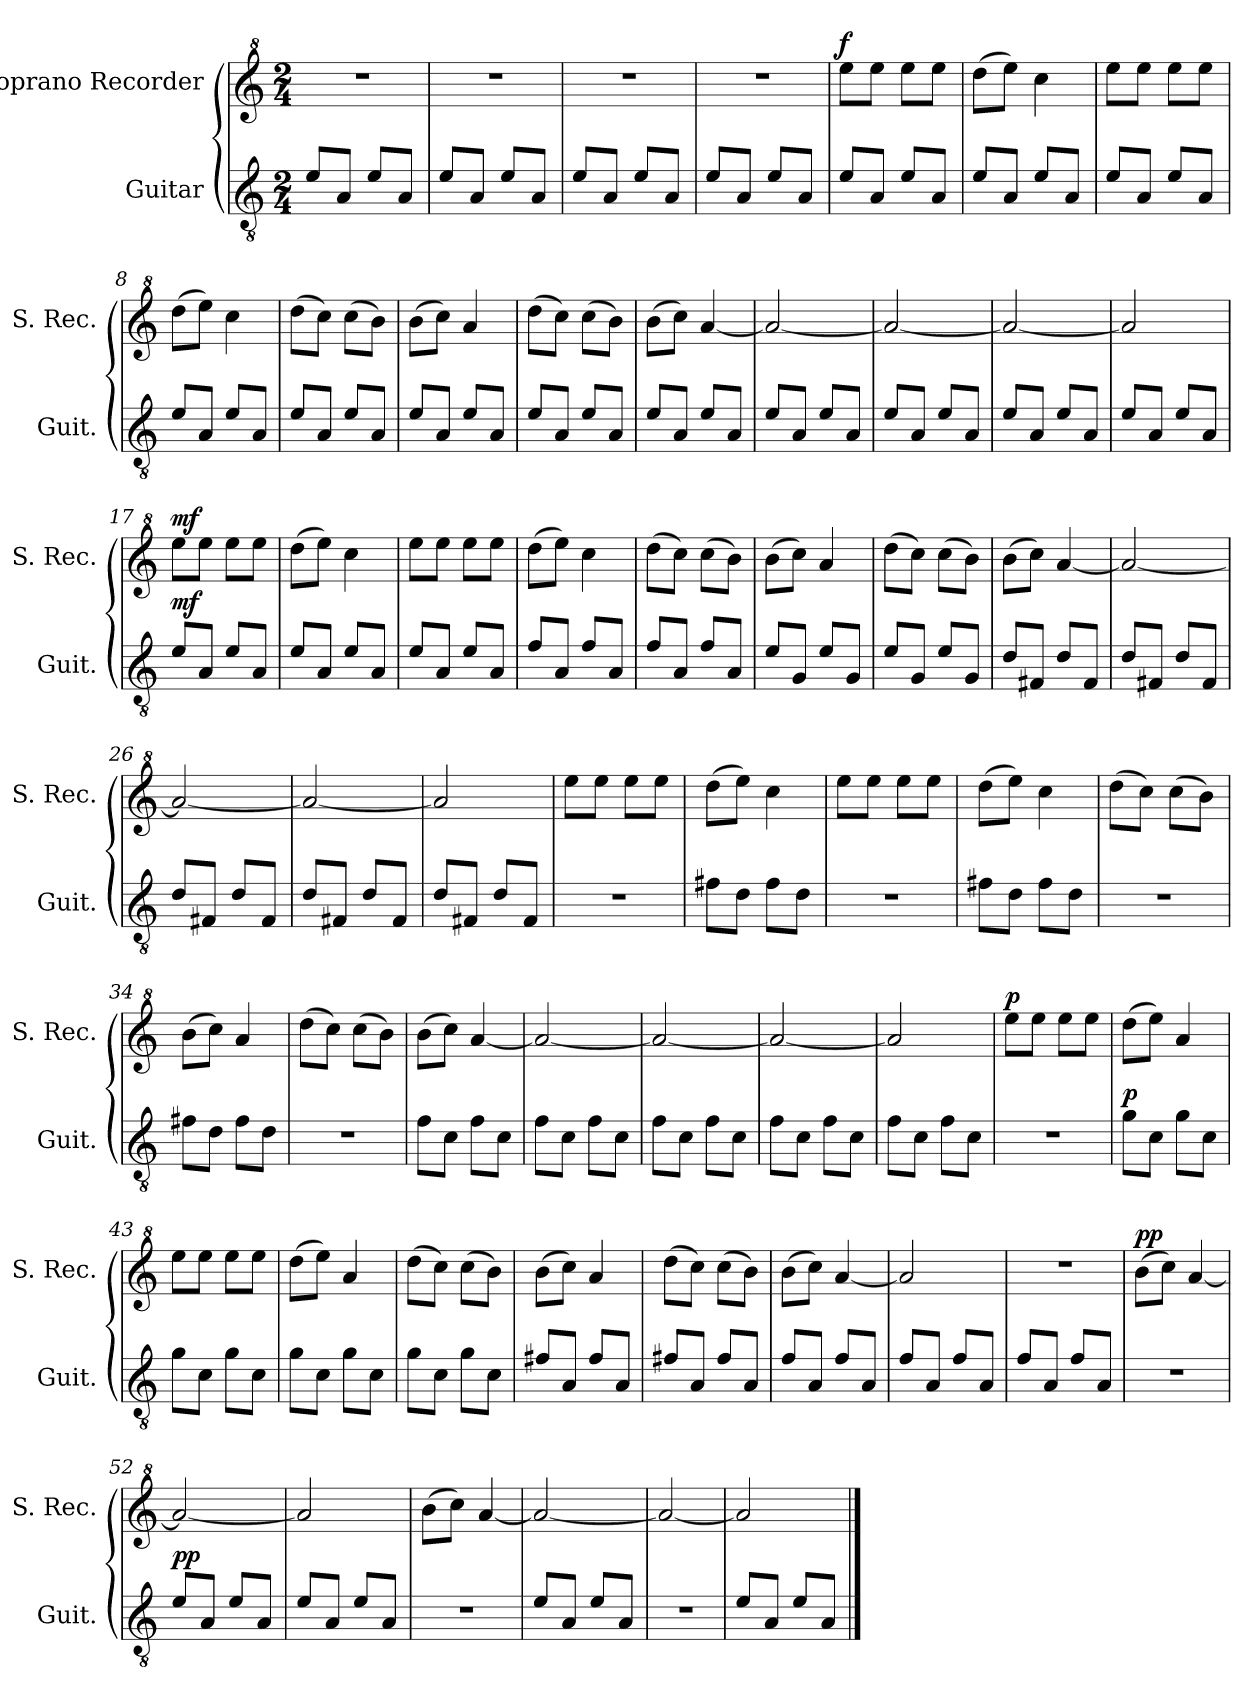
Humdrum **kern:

**kern	**dynam	**kern	**dynam
*part2	*part2	*part1	*part1
*staff2	*staff2	*staff1	*staff1
*I"Guitar	*	*I"Soprano Recorder	*
*I'Guit.	*	*I'S. Rec.	*
*clefGv2	*	*clefG^2	*
*k[]	*	*k[]	*
*C:	*	*C:	*
*M2/4	*	*M2/4	*
=1	=1	=1	=1
8e/L	.	2r	.
8A/J	.	.	.
8e/L	.	.	.
8A/J	.	.	.
=2	=2	=2	=2
8e/L	.	2r	.
8A/J	.	.	.
8e/L	.	.	.
8A/J	.	.	.
=3	=3	=3	=3
8e/L	.	2r	.
8A/J	.	.	.
8e/L	.	.	.
8A/J	.	.	.
=4	=4	=4	=4
8e/L	.	2r	.
8A/J	.	.	.
8e/L	.	.	.
8A/J	.	.	.
=5	=5	=5	=5
!	!	!	!LO:DY:a
8e/L	.	8eee\L	f
8A/J	.	8eee\J	.
8e/L	.	8eee\L	.
8A/J	.	8eee\J	.
=6	=6	=6	=6
8e/L	.	(8ddd\L	.
8A/J	.	8eee\J)	.
8e/L	.	4ccc\	.
8A/J	.	.	.
!!LO:LB:g=z
=7	=7	=7	=7
8e/L	.	8eee\L	.
8A/J	.	8eee\J	.
8e/L	.	8eee\L	.
8A/J	.	8eee\J	.
=8	=8	=8	=8
8e/L	.	(8ddd\L	.
8A/J	.	8eee\J)	.
8e/L	.	4ccc\	.
8A/J	.	.	.
=9	=9	=9	=9
8e/L	.	(8ddd\L	.
8A/J	.	8ccc\J)	.
8e/L	.	(8ccc\L	.
8A/J	.	8bb\J)	.
=10	=10	=10	=10
8e/L	.	(8bb\L	.
8A/J	.	8ccc\J)	.
8e/L	.	4aa/	.
8A/J	.	.	.
=11	=11	=11	=11
8e/L	.	(8ddd\L	.
8A/J	.	8ccc\J)	.
8e/L	.	(8ccc\L	.
8A/J	.	8bb\J)	.
=12	=12	=12	=12
8e/L	.	(8bb\L	.
8A/J	.	8ccc\J)	.
8e/L	.	[4aa/	.
8A/J	.	.	.
=13	=13	=13	=13
8e/L	.	2aa/_	.
8A/J	.	.	.
8e/L	.	.	.
8A/J	.	.	.
!!LO:LB:g=z
=14	=14	=14	=14
8e/L	.	2aa/_	.
8A/J	.	.	.
8e/L	.	.	.
8A/J	.	.	.
=15	=15	=15	=15
8e/L	.	2aa/_	.
8A/J	.	.	.
8e/L	.	.	.
8A/J	.	.	.
=16	=16	=16	=16
8e/L	.	2aa/]	.
8A/J	.	.	.
8e/L	.	.	.
8A/J	.	.	.
=17	=17	=17	=17
!	!LO:DY:a	!	!LO:DY:a
8e/L	mf	8eee\L	mf
8A/J	.	8eee\J	.
8e/L	.	8eee\L	.
8A/J	.	8eee\J	.
=18	=18	=18	=18
8e/L	.	(8ddd\L	.
8A/J	.	8eee\J)	.
8e/L	.	4ccc\	.
8A/J	.	.	.
=19	=19	=19	=19
8e/L	.	8eee\L	.
8A/J	.	8eee\J	.
8e/L	.	8eee\L	.
8A/J	.	8eee\J	.
!!LO:LB:g=z
=20	=20	=20	=20
8f/L	.	(8ddd\L	.
8A/J	.	8eee\J)	.
8f/L	.	4ccc\	.
8A/J	.	.	.
=21	=21	=21	=21
8f/L	.	(8ddd\L	.
8A/J	.	8ccc\J)	.
8f/L	.	(8ccc\L	.
8A/J	.	8bb\J)	.
=22	=22	=22	=22
8e/L	.	(8bb\L	.
8G/J	.	8ccc\J)	.
8e/L	.	4aa/	.
8G/J	.	.	.
=23	=23	=23	=23
8e/L	.	(8ddd\L	.
8G/J	.	8ccc\J)	.
8e/L	.	(8ccc\L	.
8G/J	.	8bb\J)	.
=24	=24	=24	=24
8d/L	.	(8bb\L	.
8F#X/J	.	8ccc\J)	.
8d/L	.	[4aa/	.
8F#/J	.	.	.
=25	=25	=25	=25
8d/L	.	2aa/_	.
8F#X/J	.	.	.
8d/L	.	.	.
8F#/J	.	.	.
!!LO:LB:g=z
=26	=26	=26	=26
8d/L	.	2aa/_	.
8F#X/J	.	.	.
8d/L	.	.	.
8F#/J	.	.	.
=27	=27	=27	=27
8d/L	.	2aa/_	.
8F#X/J	.	.	.
8d/L	.	.	.
8F#/J	.	.	.
=28	=28	=28	=28
8d/L	.	2aa/]	.
8F#X/J	.	.	.
8d/L	.	.	.
8F#/J	.	.	.
=29	=29	=29	=29
2r	.	8eee\L	.
.	.	8eee\J	.
.	.	8eee\L	.
.	.	8eee\J	.
=30	=30	=30	=30
8f#X\L	.	(8ddd\L	.
8d\J	.	8eee\J)	.
8f#\L	.	4ccc\	.
8d\J	.	.	.
=31	=31	=31	=31
2r	.	8eee\L	.
.	.	8eee\J	.
.	.	8eee\L	.
.	.	8eee\J	.
!!LO:PB:g=z
=32	=32	=32	=32
8f#X\L	.	(8ddd\L	.
8d\J	.	8eee\J)	.
8f#\L	.	4ccc\	.
8d\J	.	.	.
=33	=33	=33	=33
2r	.	(8ddd\L	.
.	.	8ccc\J)	.
.	.	(8ccc\L	.
.	.	8bb\J)	.
=34	=34	=34	=34
8f#X\L	.	(8bb\L	.
8d\J	.	8ccc\J)	.
8f#\L	.	4aa/	.
8d\J	.	.	.
=35	=35	=35	=35
2r	.	(8ddd\L	.
.	.	8ccc\J)	.
.	.	(8ccc\L	.
.	.	8bb\J)	.
=36	=36	=36	=36
8f\L	.	(8bb\L	.
8c\J	.	8ccc\J)	.
8f\L	.	[4aa/	.
8c\J	.	.	.
!!LO:LB:g=z
=37	=37	=37	=37
8f\L	.	2aa/_	.
8c\J	.	.	.
8f\L	.	.	.
8c\J	.	.	.
=38	=38	=38	=38
8f\L	.	2aa/_	.
8c\J	.	.	.
8f\L	.	.	.
8c\J	.	.	.
=39	=39	=39	=39
8f\L	.	2aa/_	.
8c\J	.	.	.
8f\L	.	.	.
8c\J	.	.	.
=40	=40	=40	=40
8f\L	.	2aa/]	.
8c\J	.	.	.
8f\L	.	.	.
8c\J	.	.	.
=41	=41	=41	=41
!	!	!	!LO:DY:a
2r	.	8eee\L	p
.	.	8eee\J	.
.	.	8eee\L	.
.	.	8eee\J	.
=42	=42	=42	=42
!	!LO:DY:a	!	!
8g\L	p	(8ddd\L	.
8c\J	.	8eee\J)	.
8g\L	.	4aa/	.
8c\J	.	.	.
=43	=43	=43	=43
8g\L	.	8eee\L	.
8c\J	.	8eee\J	.
8g\L	.	8eee\L	.
8c\J	.	8eee\J	.
!!LO:LB:g=z
=44	=44	=44	=44
8g\L	.	(8ddd\L	.
8c\J	.	8eee\J)	.
8g\L	.	4aa/	.
8c\J	.	.	.
=45	=45	=45	=45
8g\L	.	(8ddd\L	.
8c\J	.	8ccc\J)	.
8g\L	.	(8ccc\L	.
8c\J	.	8bb\J)	.
=46	=46	=46	=46
8f#X/L	.	(8bb\L	.
8A/J	.	8ccc\J)	.
8f#/L	.	4aa/	.
8A/J	.	.	.
=47	=47	=47	=47
8f#X/L	.	(8ddd\L	.
8A/J	.	8ccc\J)	.
8f#/L	.	(8ccc\L	.
8A/J	.	8bb\J)	.
=48	=48	=48	=48
8f/L	.	(8bb\L	.
8A/J	.	8ccc\J)	.
8f/L	.	[4aa/	.
8A/J	.	.	.
=49	=49	=49	=49
8f/L	.	2aa/]	.
8A/J	.	.	.
8f/L	.	.	.
8A/J	.	.	.
=50	=50	=50	=50
8f/L	.	2r	.
8A/J	.	.	.
8f/L	.	.	.
8A/J	.	.	.
!!LO:LB:g=z
=51	=51	=51	=51
!	!	!	!LO:DY:a
2r	.	(8bb\L	pp
.	.	8ccc\J)	.
.	.	[4aa/	.
=52	=52	=52	=52
!	!LO:DY:a	!	!
8e/L	pp	2aa/_	.
8A/J	.	.	.
8e/L	.	.	.
8A/J	.	.	.
=53	=53	=53	=53
8e/L	.	2aa/]	.
8A/J	.	.	.
8e/L	.	.	.
8A/J	.	.	.
=54	=54	=54	=54
2r	.	(8bb\L	.
.	.	8ccc\J)	.
.	.	[4aa/	.
=55	=55	=55	=55
8e/L	.	2aa/_	.
8A/J	.	.	.
8e/L	.	.	.
8A/J	.	.	.
=56	=56	=56	=56
2r	.	2aa/_	.
=57	=57	=57	=57
8e/L	.	2aa/]	.
8A/J	.	.	.
8e/L	.	.	.
8A/J	.	.	.
==	==	==	==
*-	*-	*-	*-
